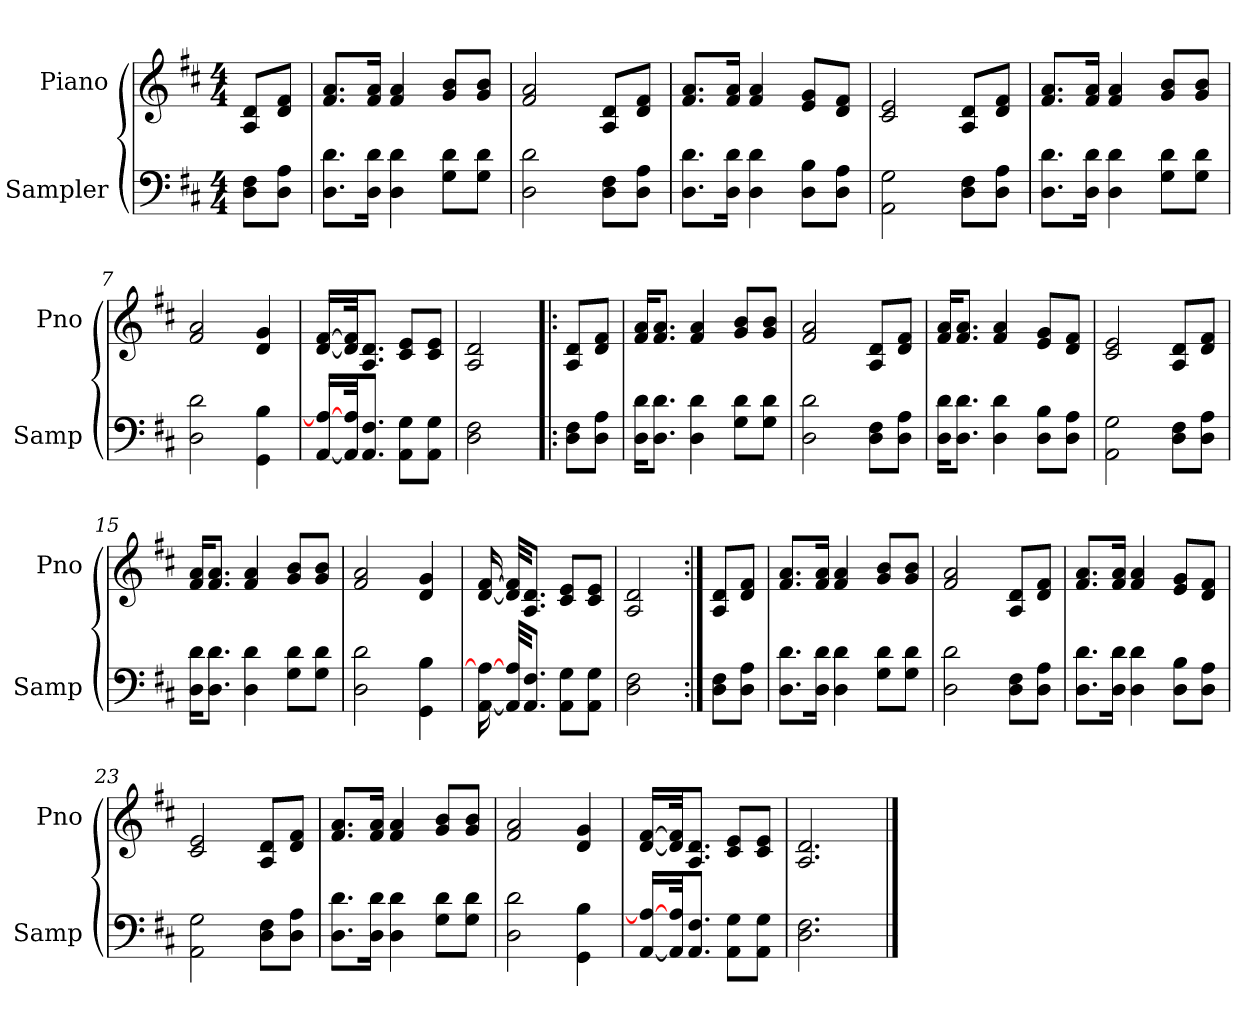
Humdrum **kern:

**kern	**kern
*part2	*part1
*staff2	*staff1
*I"Sampler	*I"Piano
*I'Samp	*I'Pno
*clefF4	*clefG2
*k[f#c#]	*k[f#c#]
*D:	*D:
*M4/4	*M4/4
=1	=1
8D\ 8F#\L	8A/ 8d/L
8D\ 8A\J	8d/ 8f#/J
=2	=2
8.D\ 8.d\L	8.f#/ 8.a/L
16D\ 16d\Jk	16f#/ 16a/Jk
4D\ 4d\	4f#/ 4a/
8G\ 8d\L	8g/ 8b/L
8G\ 8d\J	8g/ 8b/J
=3	=3
2D\ 2d\	2f#/ 2a/
8D\ 8F#\L	8A/ 8d/L
8D\ 8A\J	8d/ 8f#/J
=4	=4
8.D\ 8.d\L	8.f#/ 8.a/L
16D\ 16d\Jk	16f#/ 16a/Jk
4D\ 4d\	4f#/ 4a/
8D\ 8B\L	8e/ 8g/L
8D\ 8A\J	8d/ 8f#/J
=5	=5
2AA\ 2G\	2c#/ 2e/
8D\ 8F#\L	8A/ 8d/L
8D\ 8A\J	8d/ 8f#/J
=6	=6
8.D\ 8.d\L	8.f#/ 8.a/L
16D\ 16d\Jk	16f#/ 16a/Jk
4D\ 4d\	4f#/ 4a/
8G\ 8d\L	8g/ 8b/L
8G\ 8d\J	8g/ 8b/J
=7	=7
2D\ 2d\	2f#/ 2a/
4GG\ 4B\	4d/ 4g/
=8	=8
[16AA/ 16A_/LL	[16d/ [16f#/LL
32AA]/ 32A/Jk	32d]/ 32f#]/Jk
8.AA/ 8.F#/J	8.A/ 8.d/J
8AA\ 8G\L	8c#/ 8e/L
8AA\ 8G\J	8c#/ 8e/J
=9	=9
2D\ 2F#\	2A/ 2d/
=10!|:	=10!|:
8D\ 8F#\L	8A/ 8d/L
8D\ 8A\J	8d/ 8f#/J
=11	=11
16D\ 16d\KL	16f#/ 16a/KL
8.D\ 8.d\J	8.f#/ 8.a/J
4D\ 4d\	4f#/ 4a/
8G\ 8d\L	8g/ 8b/L
8G\ 8d\J	8g/ 8b/J
=12	=12
2D\ 2d\	2f#/ 2a/
8D\ 8F#\L	8A/ 8d/L
8D\ 8A\J	8d/ 8f#/J
=13	=13
16D\ 16d\KL	16f#/ 16a/KL
8.D\ 8.d\J	8.f#/ 8.a/J
4D\ 4d\	4f#/ 4a/
8D\ 8B\L	8e/ 8g/L
8D\ 8A\J	8d/ 8f#/J
=14	=14
2AA\ 2G\	2c#/ 2e/
8D\ 8F#\L	8A/ 8d/L
8D\ 8A\J	8d/ 8f#/J
=15	=15
16D\ 16d\KL	16f#/ 16a/KL
8.D\ 8.d\J	8.f#/ 8.a/J
4D\ 4d\	4f#/ 4a/
8G\ 8d\L	8g/ 8b/L
8G\ 8d\J	8g/ 8b/J
=16	=16
2D\ 2d\	2f#/ 2a/
4GG\ 4B\	4d/ 4g/
=17	=17
[16AA\ 16A\_	[16d/ [16f#/
32AA]/ 32A/KKL	32d]/ 32f#]/KKL
8.AA/ 8.F#/J	8.A/ 8.d/J
8AA\ 8G\L	8c#/ 8e/L
8AA\ 8G\J	8c#/ 8e/J
=18	=18
2D\ 2F#\	2A/ 2d/
=19:|!	=19:|!
8D\ 8F#\L	8A/ 8d/L
8D\ 8A\J	8d/ 8f#/J
=20	=20
8.D\ 8.d\L	8.f#/ 8.a/L
16D\ 16d\Jk	16f#/ 16a/Jk
4D\ 4d\	4f#/ 4a/
8G\ 8d\L	8g/ 8b/L
8G\ 8d\J	8g/ 8b/J
=21	=21
2D\ 2d\	2f#/ 2a/
8D\ 8F#\L	8A/ 8d/L
8D\ 8A\J	8d/ 8f#/J
=22	=22
8.D\ 8.d\L	8.f#/ 8.a/L
16D\ 16d\Jk	16f#/ 16a/Jk
4D\ 4d\	4f#/ 4a/
8D\ 8B\L	8e/ 8g/L
8D\ 8A\J	8d/ 8f#/J
=23	=23
2AA\ 2G\	2c#/ 2e/
8D\ 8F#\L	8A/ 8d/L
8D\ 8A\J	8d/ 8f#/J
=24	=24
8.D\ 8.d\L	8.f#/ 8.a/L
16D\ 16d\Jk	16f#/ 16a/Jk
4D\ 4d\	4f#/ 4a/
8G\ 8d\L	8g/ 8b/L
8G\ 8d\J	8g/ 8b/J
=25	=25
2D\ 2d\	2f#/ 2a/
4GG\ 4B\	4d/ 4g/
=26	=26
[16AA/ 16A_/LL	[16d/ [16f#/LL
32AA]/ 32A/Jk	32d]/ 32f#]/Jk
8.AA/ 8.F#/J	8.A/ 8.d/J
8AA\ 8G\L	8c#/ 8e/L
8AA\ 8G\J	8c#/ 8e/J
=27	=27
2.D\ 2.F#\	2.A/ 2.d/
==	==
*-	*-
